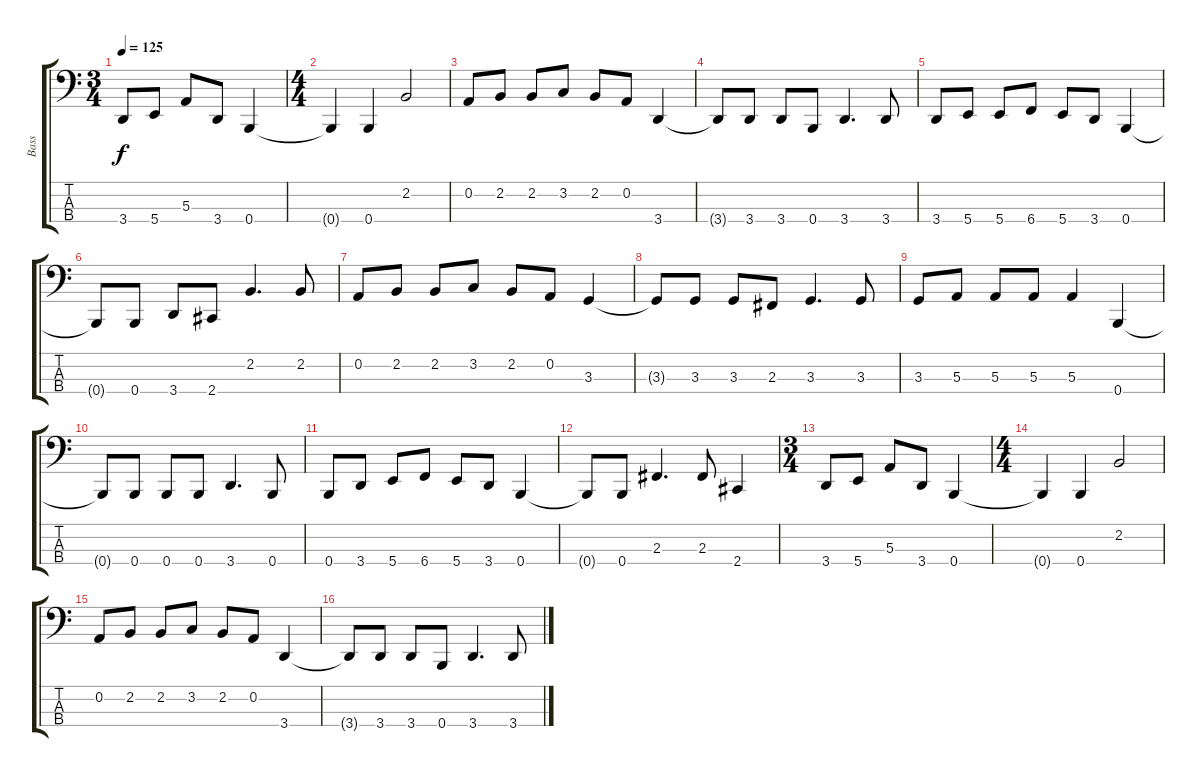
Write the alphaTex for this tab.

\track ("Bass" "Bass") {instrument electricbassfinger}
\staff {score tabs}
\tuning (D2 A1 E1 B0) {hide}
\ts (3 4)
\tempo 125
\clef f4
\ks c
3.4.8{dy f} 5.4.8 5.3.8 3.4.8 0.4.4 |
\ts (4 4)
0.4{t}.4 0.4.4 2.2.2 |
0.2.8 2.2.8 2.2.8 3.2.8 2.2.8 0.2.8 3.4.4 |
3.4{t}.8 3.4.8 3.4.8 0.4.8 3.4.4{d} 3.4.8 |
3.4.8 5.4.8 5.4.8 6.4.8 5.4.8 3.4.8 0.4.4 |
0.4{t}.8 0.4.8 3.4.8 2.4.8 2.2.4{d} 2.2.8 |
0.2.8 2.2.8 2.2.8 3.2.8 2.2.8 0.2.8 3.3.4 |
3.3{t}.8 3.3.8 3.3.8 2.3.8 3.3.4{d} 3.3.8 |
3.3.8 5.3.8 5.3.8 5.3.8 5.3.4 0.4.4 |
0.4{t}.8 0.4.8 0.4.8 0.4.8 3.4.4{d} 0.4.8 |
0.4.8 3.4.8 5.4.8 6.4.8 5.4.8 3.4.8 0.4.4 |
0.4{t}.8 0.4.8 2.3.4{d} 2.3.8 2.4.4 |
\ts (3 4)
3.4.8 5.4.8 5.3.8 3.4.8 0.4.4 |
\ts (4 4)
0.4{t}.4 0.4.4 2.2.2 |
0.2.8 2.2.8 2.2.8 3.2.8 2.2.8 0.2.8 3.4.4 |
3.4{t}.8 3.4.8 3.4.8 0.4.8 3.4.4{d} 3.4.8
